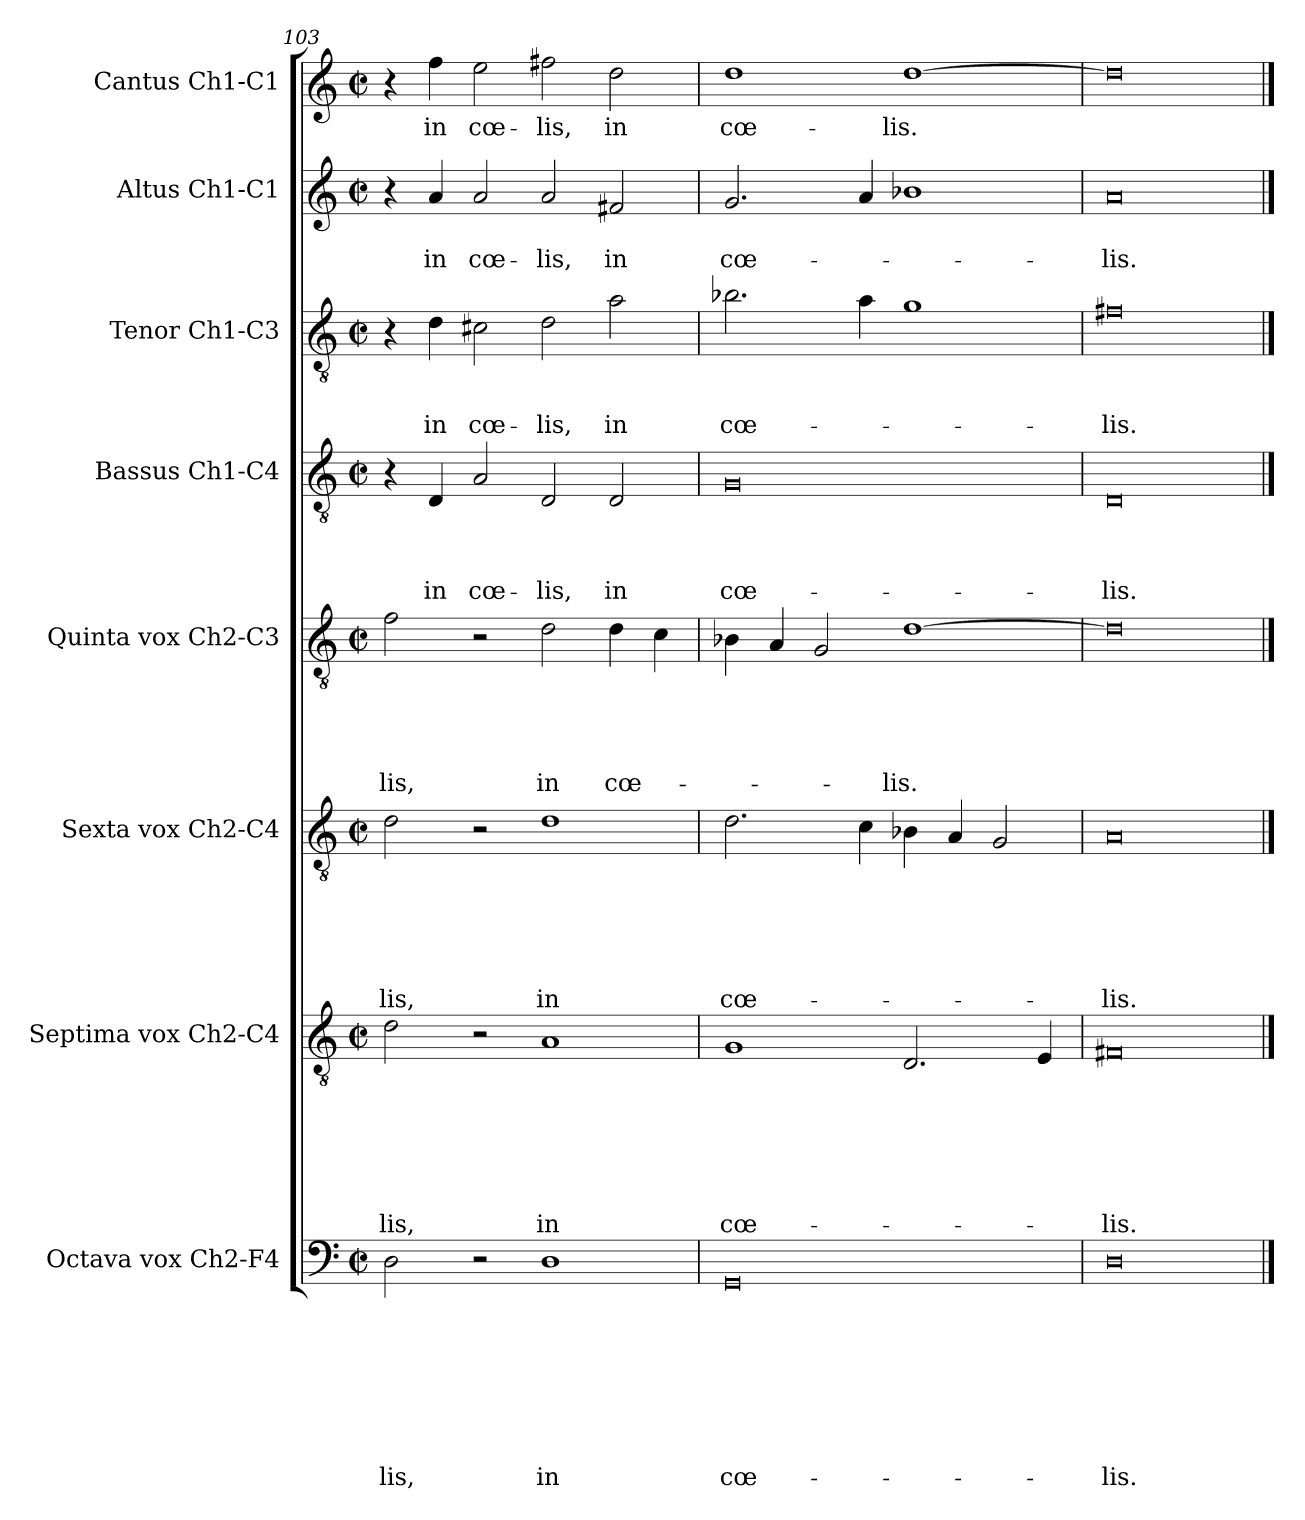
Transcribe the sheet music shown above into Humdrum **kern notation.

**kern	**text	**text	**text	**text	**text	**text	**text	**text	**kern	**text	**text	**text	**text	**text	**text	**text	**kern	**text	**text	**text	**text	**text	**text	**kern	**text	**text	**text	**text	**text	**kern	**text	**text	**text	**text	**kern	**text	**text	**text	**kern	**text	**text	**kern	**text
*part8	*part8	*part8	*part8	*part8	*part8	*part8	*part8	*part8	*part7	*part7	*part7	*part7	*part7	*part7	*part7	*part7	*part6	*part6	*part6	*part6	*part6	*part6	*part6	*part5	*part5	*part5	*part5	*part5	*part5	*part4	*part4	*part4	*part4	*part4	*part3	*part3	*part3	*part3	*part2	*part2	*part2	*part1	*part1
*staff8	*staff8	*staff8	*staff8	*staff8	*staff8	*staff8	*staff8	*staff8	*staff7	*staff7	*staff7	*staff7	*staff7	*staff7	*staff7	*staff7	*staff6	*staff6	*staff6	*staff6	*staff6	*staff6	*staff6	*staff5	*staff5	*staff5	*staff5	*staff5	*staff5	*staff4	*staff4	*staff4	*staff4	*staff4	*staff3	*staff3	*staff3	*staff3	*staff2	*staff2	*staff2	*staff1	*staff1
*I"Octava vox Ch2-F4	*	*	*	*	*	*	*	*	*I"Septima vox Ch2-C4	*	*	*	*	*	*	*	*I"Sexta vox Ch2-C4	*	*	*	*	*	*	*I"Quinta vox Ch2-C3	*	*	*	*	*	*I"Bassus Ch1-C4	*	*	*	*	*I"Tenor Ch1-C3	*	*	*	*I"Altus Ch1-C1	*	*	*I"Cantus Ch1-C1	*
*	*	*	*	*	*	*	*	*	*	*	*	*	*	*	*	*	*	*	*	*	*	*	*	*	*	*	*	*	*	*I'B1	*	*	*	*	*I'T1	*	*	*	*I'A1	*	*	*I'C1	*
*clefF4	*	*	*	*	*	*	*	*	*clefGv2	*	*	*	*	*	*	*	*clefGv2	*	*	*	*	*	*	*clefGv2	*	*	*	*	*	*clefGv2	*	*	*	*	*clefGv2	*	*	*	*clefG2	*	*	*clefG2	*
*k[]	*	*	*	*	*	*	*	*	*k[]	*	*	*	*	*	*	*	*k[]	*	*	*	*	*	*	*k[]	*	*	*	*	*	*k[]	*	*	*	*	*k[]	*	*	*	*k[]	*	*	*k[]	*
*C:	*	*	*	*	*	*	*	*	*C:	*	*	*	*	*	*	*	*C:	*	*	*	*	*	*	*C:	*	*	*	*	*	*C:	*	*	*	*	*C:	*	*	*	*C:	*	*	*C:	*
*M2/2	*	*	*	*	*	*	*	*	*M2/2	*	*	*	*	*	*	*	*M2/2	*	*	*	*	*	*	*M2/2	*	*	*	*	*	*M2/2	*	*	*	*	*M2/2	*	*	*	*M2/2	*	*	*M2/2	*
*met(c|)	*	*	*	*	*	*	*	*	*met(c|)	*	*	*	*	*	*	*	*met(c|)	*	*	*	*	*	*	*met(c|)	*	*	*	*	*	*met(c|)	*	*	*	*	*met(c|)	*	*	*	*met(c|)	*	*	*met(c|)	*
=103	=103	=103	=103	=103	=103	=103	=103	=103	=103	=103	=103	=103	=103	=103	=103	=103	=103	=103	=103	=103	=103	=103	=103	=103	=103	=103	=103	=103	=103	=103	=103	=103	=103	=103	=103	=103	=103	=103	=103	=103	=103	=103	=103
!	!	!	!	!	!	!	!	!LO:LY:b	!	!	!	!	!	!	!	!LO:LY:b	!	!	!	!	!	!	!LO:LY:b	!	!	!	!	!	!LO:LY:b	!	!	!	!	!	!	!	!	!	!	!	!	!	!
2D\	.	.	.	.	.	.	.	-lis,	2d\	.	.	.	.	.	.	-lis,	2d\	.	.	.	.	.	-lis,	2f\	.	.	.	.	-lis,	4r	.	.	.	.	4r	.	.	.	4r	.	.	4r	.
!	!	!	!	!	!	!	!	!	!	!	!	!	!	!	!	!	!	!	!	!	!	!	!	!	!	!	!	!	!	!	!	!	!	!LO:LY:b	!	!	!	!LO:LY:b	!	!	!LO:LY:b	!	!LO:LY:b
.	.	.	.	.	.	.	.	.	.	.	.	.	.	.	.	.	.	.	.	.	.	.	.	.	.	.	.	.	.	4D/	.	.	.	in	4d\	.	.	in	4a/	.	in	4ff\	in
!	!	!	!	!	!	!	!	!	!	!	!	!	!	!	!	!	!	!	!	!	!	!	!	!	!	!	!	!	!	!	!	!	!	!LO:LY:b	!	!	!	!LO:LY:b	!	!	!LO:LY:b	!	!LO:LY:b
2r	.	.	.	.	.	.	.	.	2r	.	.	.	.	.	.	.	2r	.	.	.	.	.	.	2r	.	.	.	.	.	2A/	.	.	.	cœ-	2c#X\	.	.	cœ-	2a/	.	cœ-	2ee\	cœ-
!	!	!	!	!	!	!	!	!LO:LY:b	!	!	!	!	!	!	!	!LO:LY:b	!	!	!	!	!	!	!LO:LY:b	!	!	!	!	!	!LO:LY:b	!	!	!	!	!LO:LY:b	!	!	!	!LO:LY:b	!	!	!LO:LY:b	!	!LO:LY:b
1D	.	.	.	.	.	.	.	in	1A	.	.	.	.	.	.	in	1d	.	.	.	.	.	in	2d\	.	.	.	.	in	2D/	.	.	.	-lis,	2d\	.	.	-lis,	2a/	.	-lis,	2ff#X\	-lis,
!	!	!	!	!	!	!	!	!	!	!	!	!	!	!	!	!	!	!	!	!	!	!	!	!	!	!	!	!	!LO:LY:b	!	!	!	!	!LO:LY:b	!	!	!	!LO:LY:b	!	!	!LO:LY:b	!	!LO:LY:b
.	.	.	.	.	.	.	.	.	.	.	.	.	.	.	.	.	.	.	.	.	.	.	.	4d\	.	.	.	.	cœ-	2D/	.	.	.	in	2a\	.	.	in	2f#X/	.	in	2dd\	in
.	.	.	.	.	.	.	.	.	.	.	.	.	.	.	.	.	.	.	.	.	.	.	.	4c\	.	.	.	.	.	.	.	.	.	.	.	.	.	.	.	.	.	.	.
=104	=104	=104	=104	=104	=104	=104	=104	=104	=104	=104	=104	=104	=104	=104	=104	=104	=104	=104	=104	=104	=104	=104	=104	=104	=104	=104	=104	=104	=104	=104	=104	=104	=104	=104	=104	=104	=104	=104	=104	=104	=104	=104	=104
!	!	!	!	!	!	!	!	!LO:LY:b	!	!	!	!	!	!	!	!LO:LY:b	!	!	!	!	!	!	!LO:LY:b	!	!	!	!	!	!	!	!	!	!	!LO:LY:b	!	!	!	!LO:LY:b	!	!	!LO:LY:b	!	!LO:LY:b
0GG	.	.	.	.	.	.	.	cœ-	1G	.	.	.	.	.	.	cœ-	2.d\	.	.	.	.	.	cœ-	4B-X\	.	.	.	.	.	0G	.	.	.	cœ-	2.b-X\	.	.	cœ-	2.g/	.	cœ-	1dd	cœ-
.	.	.	.	.	.	.	.	.	.	.	.	.	.	.	.	.	.	.	.	.	.	.	.	4A/	.	.	.	.	.	.	.	.	.	.	.	.	.	.	.	.	.	.	.
.	.	.	.	.	.	.	.	.	.	.	.	.	.	.	.	.	.	.	.	.	.	.	.	2G/	.	.	.	.	.	.	.	.	.	.	.	.	.	.	.	.	.	.	.
.	.	.	.	.	.	.	.	.	.	.	.	.	.	.	.	.	4c\	.	.	.	.	.	.	.	.	.	.	.	.	.	.	.	.	.	4a\	.	.	.	4a/	.	.	.	.
!	!	!	!	!	!	!	!	!	!	!	!	!	!	!	!	!	!	!	!	!	!	!	!	!	!	!	!	!	!LO:LY:b	!	!	!	!	!	!	!	!	!	!	!	!	!	!LO:LY:b
.	.	.	.	.	.	.	.	.	2.D/	.	.	.	.	.	.	.	4B-X\	.	.	.	.	.	.	[1d	.	.	.	.	-lis.	.	.	.	.	.	1g	.	.	.	1b-X	.	.	[1dd	-lis.
.	.	.	.	.	.	.	.	.	.	.	.	.	.	.	.	.	4A/	.	.	.	.	.	.	.	.	.	.	.	.	.	.	.	.	.	.	.	.	.	.	.	.	.	.
.	.	.	.	.	.	.	.	.	.	.	.	.	.	.	.	.	2G/	.	.	.	.	.	.	.	.	.	.	.	.	.	.	.	.	.	.	.	.	.	.	.	.	.	.
.	.	.	.	.	.	.	.	.	4E/	.	.	.	.	.	.	.	.	.	.	.	.	.	.	.	.	.	.	.	.	.	.	.	.	.	.	.	.	.	.	.	.	.	.
=105	=105	=105	=105	=105	=105	=105	=105	=105	=105	=105	=105	=105	=105	=105	=105	=105	=105	=105	=105	=105	=105	=105	=105	=105	=105	=105	=105	=105	=105	=105	=105	=105	=105	=105	=105	=105	=105	=105	=105	=105	=105	=105	=105
!	!	!	!	!	!	!	!	!LO:LY:b	!	!	!	!	!	!	!	!LO:LY:b	!	!	!	!	!	!	!LO:LY:b	!	!	!	!	!	!	!	!	!	!	!LO:LY:b	!	!	!	!LO:LY:b	!	!	!LO:LY:b	!	!
0D	.	.	.	.	.	.	.	-lis.	0F#X	.	.	.	.	.	.	-lis.	0A	.	.	.	.	.	-lis.	0d]	.	.	.	.	.	0D	.	.	.	-lis.	0f#X	.	.	-lis.	0a	.	-lis.	0dd]	.
==	==	==	==	==	==	==	==	==	==	==	==	==	==	==	==	==	==	==	==	==	==	==	==	==	==	==	==	==	==	==	==	==	==	==	==	==	==	==	==	==	==	==	==
*-	*-	*-	*-	*-	*-	*-	*-	*-	*-	*-	*-	*-	*-	*-	*-	*-	*-	*-	*-	*-	*-	*-	*-	*-	*-	*-	*-	*-	*-	*-	*-	*-	*-	*-	*-	*-	*-	*-	*-	*-	*-	*-	*-
